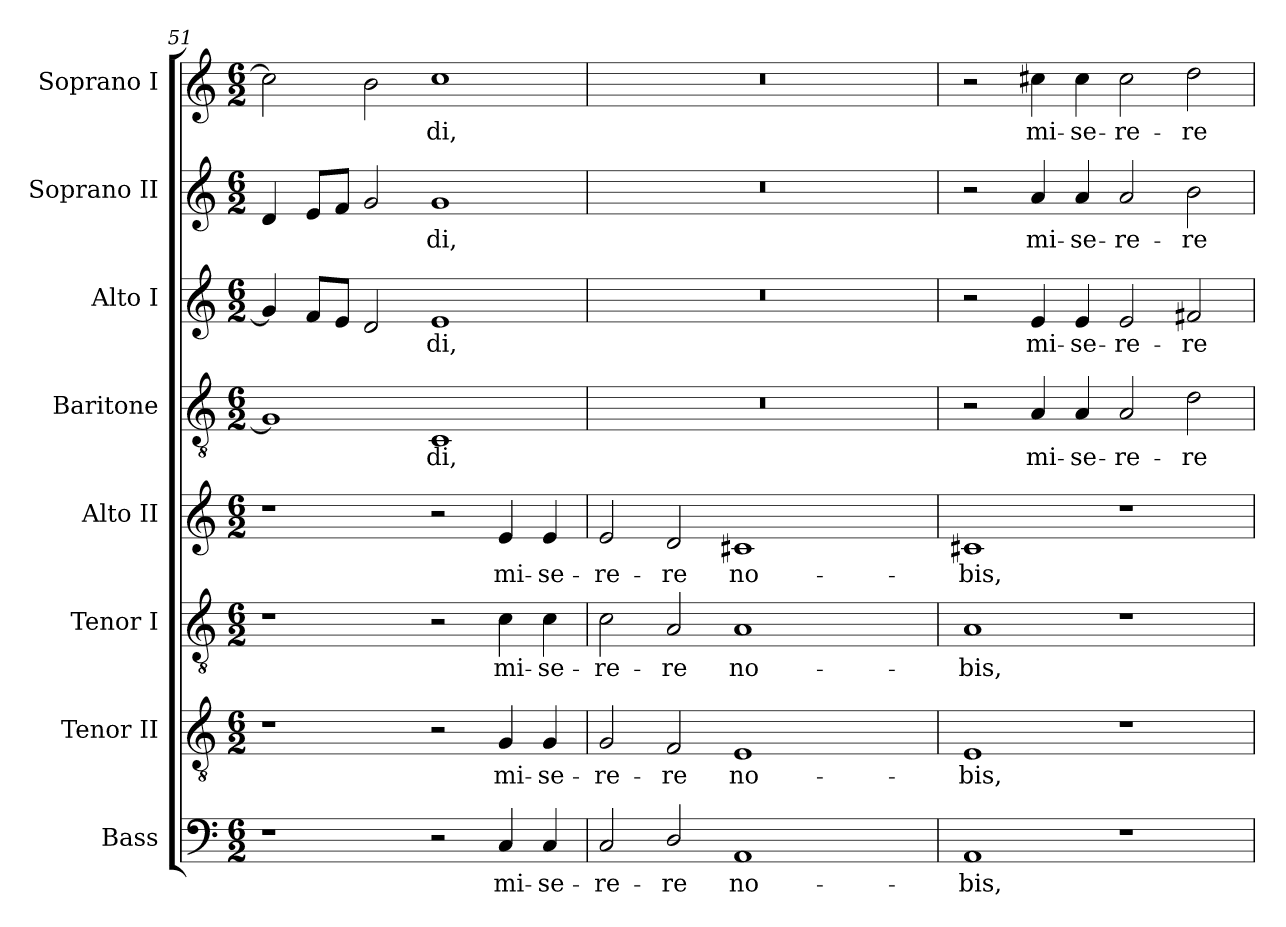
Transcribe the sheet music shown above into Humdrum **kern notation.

**kern	**text	**kern	**text	**kern	**text	**kern	**text	**kern	**text	**kern	**text	**kern	**text	**kern	**text
*part8	*part8	*part7	*part7	*part6	*part6	*part5	*part5	*part4	*part4	*part3	*part3	*part2	*part2	*part1	*part1
*staff8	*staff8	*staff7	*staff7	*staff6	*staff6	*staff5	*staff5	*staff4	*staff4	*staff3	*staff3	*staff2	*staff2	*staff1	*staff1
*I"Bass	*	*I"Tenor II	*	*I"Tenor I	*	*I"Alto II	*	*I"Baritone	*	*I"Alto I	*	*I"Soprano II	*	*I"Soprano I	*
!!LO:LB:g=z
*clefF4	*	*clefGv2	*	*clefGv2	*	*clefG2	*	*clefGv2	*	*clefG2	*	*clefG2	*	*clefG2	*
*ITrd7c12	*	*ITrd7c12	*	*ITrd7c12	*	*	*	*ITrd7c12	*	*	*	*	*	*	*
*k[]	*	*k[]	*	*k[]	*	*k[]	*	*k[]	*	*k[]	*	*k[]	*	*k[]	*
*C:	*	*C:	*	*C:	*	*C:	*	*C:	*	*C:	*	*C:	*	*C:	*
*M6/2	*	*M6/2	*	*M6/2	*	*M6/2	*	*M6/2	*	*M6/2	*	*M6/2	*	*M6/2	*
=51	=51	=51	=51	=51	=51	=51	=51	=51	=51	=51	=51	=51	=51	=51	=51
1r	.	1r	.	1r	.	1r	.	1GGi]	.	4gi/]	.	4di/	.	2cci\]	.
.	.	.	.	.	.	.	.	.	.	8fi/L	.	8ei/L	.	.	.
.	.	.	.	.	.	.	.	.	.	8ei/J	.	8fi/J	.	.	.
.	.	.	.	.	.	.	.	.	.	2di/	.	2gi/	.	2bi\	.
!	!	!	!	!	!	!	!	!	!LO:LY:b:color=#000000	!	!	!	!	!	!
!	!	!	!	!	!	!	!	!	!	!	!LO:LY:b:color=#000000	!	!	!	!
!	!	!	!	!	!	!	!	!	!	!	!	!	!LO:LY:b:color=#000000	!	!
!	!	!	!	!	!	!	!	!	!	!	!	!	!	!	!LO:LY:b:color=#000000
2r	.	2r	.	2r	.	2r	.	1CCi	-di,	1ei	-di,	1gi	-di,	1cci	-di,
!	!LO:LY:b:color=#000000	!	!	!	!	!	!	!	!	!	!	!	!	!	!
!	!	!	!LO:LY:b:color=#000000	!	!	!	!	!	!	!	!	!	!	!	!
!	!	!	!	!	!LO:LY:b:color=#000000	!	!	!	!	!	!	!	!	!	!
!	!	!	!	!	!	!	!LO:LY:b:color=#000000	!	!	!	!	!	!	!	!
4CCi/	mi-	4GGi/	mi-	4Ci\	mi-	4ei/	mi-	.	.	.	.	.	.	.	.
!	!LO:LY:b:color=#000000	!	!	!	!	!	!	!	!	!	!	!	!	!	!
!	!	!	!LO:LY:b:color=#000000	!	!	!	!	!	!	!	!	!	!	!	!
!	!	!	!	!	!LO:LY:b:color=#000000	!	!	!	!	!	!	!	!	!	!
!	!	!	!	!	!	!	!LO:LY:b:color=#000000	!	!	!	!	!	!	!	!
4CCi/	-se-	4GGi/	-se-	4Ci\	-se-	4ei/	-se-	.	.	.	.	.	.	.	.
=52	=52	=52	=52	=52	=52	=52	=52	=52	=52	=52	=52	=52	=52	=52	=52
!	!LO:LY:b:color=#000000	!	!	!	!	!	!	!	!	!	!	!	!	!	!
!	!	!	!LO:LY:b:color=#000000	!	!	!	!	!	!	!	!	!	!	!	!
!	!	!	!	!	!LO:LY:b:color=#000000	!	!	!	!	!	!	!	!	!	!
!	!	!	!	!	!	!	!LO:LY:b:color=#000000	!LO:N:vis=1	!	!LO:N:vis=1	!	!LO:N:vis=1	!	!LO:N:vis=1	!
2CCi/	-re-	2GGi/	-re-	2Ci\	-re-	2ei/	-re-	0.r	.	0.r	.	0.r	.	0.r	.
!	!LO:LY:b:color=#000000	!	!	!	!	!	!	!	!	!	!	!	!	!	!
!	!	!	!LO:LY:b:color=#000000	!	!	!	!	!	!	!	!	!	!	!	!
!	!	!	!	!	!LO:LY:b:color=#000000	!	!	!	!	!	!	!	!	!	!
!	!	!	!	!	!	!	!LO:LY:b:color=#000000	!	!	!	!	!	!	!	!
2DDi/	-re	2FFi/	-re	2AAi/	-re	2di/	-re	.	.	.	.	.	.	.	.
!	!LO:LY:b:color=#000000	!	!	!	!	!	!	!	!	!	!	!	!	!	!
!	!	!	!LO:LY:b:color=#000000	!	!	!	!	!	!	!	!	!	!	!	!
!	!	!	!	!	!LO:LY:b:color=#000000	!	!	!	!	!	!	!	!	!	!
!	!	!	!	!	!	!	!LO:LY:b:color=#000000	!	!	!	!	!	!	!	!
1AAAi	no-	1EEi	no-	1AAi	no-	1c#Xi	no-	.	.	.	.	.	.	.	.
1ryy	.	1ryy	.	1ryy	.	1ryy	.	.	.	.	.	.	.	.	.
=53	=53	=53	=53	=53	=53	=53	=53	=53	=53	=53	=53	=53	=53	=53	=53
!	!LO:LY:b:color=#000000	!	!	!	!	!	!	!	!	!	!	!	!	!	!
!	!	!	!LO:LY:b:color=#000000	!	!	!	!	!	!	!	!	!	!	!	!
!	!	!	!	!	!LO:LY:b:color=#000000	!	!	!	!	!	!	!	!	!	!
!	!	!	!	!	!	!	!LO:LY:b:color=#000000	!	!	!	!	!	!	!	!
1AAAi	-bis,	1EEi	-bis,	1AAi	-bis,	1c#Xi	-bis,	2r	.	2r	.	2r	.	2r	.
!	!	!	!	!	!	!	!	!	!LO:LY:b:color=#000000	!	!	!	!	!	!
!	!	!	!	!	!	!	!	!	!	!	!LO:LY:b:color=#000000	!	!	!	!
!	!	!	!	!	!	!	!	!	!	!	!	!	!LO:LY:b:color=#000000	!	!
!	!	!	!	!	!	!	!	!	!	!	!	!	!	!	!LO:LY:b:color=#000000
.	.	.	.	.	.	.	.	4AAi/	mi-	4ei/	mi-	4ai/	mi-	4cc#Xi\	mi-
!	!	!	!	!	!	!	!	!	!LO:LY:b:color=#000000	!	!	!	!	!	!
!	!	!	!	!	!	!	!	!	!	!	!LO:LY:b:color=#000000	!	!	!	!
!	!	!	!	!	!	!	!	!	!	!	!	!	!LO:LY:b:color=#000000	!	!
!	!	!	!	!	!	!	!	!	!	!	!	!	!	!	!LO:LY:b:color=#000000
.	.	.	.	.	.	.	.	4AAi/	-se-	4ei/	-se-	4ai/	-se-	4cc#i\	-se-
!	!	!	!	!	!	!	!	!	!LO:LY:b:color=#000000	!	!	!	!	!	!
!	!	!	!	!	!	!	!	!	!	!	!LO:LY:b:color=#000000	!	!	!	!
!	!	!	!	!	!	!	!	!	!	!	!	!	!LO:LY:b:color=#000000	!	!
!	!	!	!	!	!	!	!	!	!	!	!	!	!	!	!LO:LY:b:color=#000000
1r	.	1r	.	1r	.	1r	.	2AAi/	-re-	2ei/	-re-	2ai/	-re-	2cc#i\	-re-
!	!	!	!	!	!	!	!	!	!LO:LY:b:color=#000000	!	!	!	!	!	!
!	!	!	!	!	!	!	!	!	!	!	!LO:LY:b:color=#000000	!	!	!	!
!	!	!	!	!	!	!	!	!	!	!	!	!	!LO:LY:b:color=#000000	!	!
!	!	!	!	!	!	!	!	!	!	!	!	!	!	!	!LO:LY:b:color=#000000
.	.	.	.	.	.	.	.	2Di\	-re	2f#Xi/	-re	2bi\	-re	2ddi\	-re
=	=	=	=	=	=	=	=	=	=	=	=	=	=	=	=
*-	*-	*-	*-	*-	*-	*-	*-	*-	*-	*-	*-	*-	*-	*-	*-
